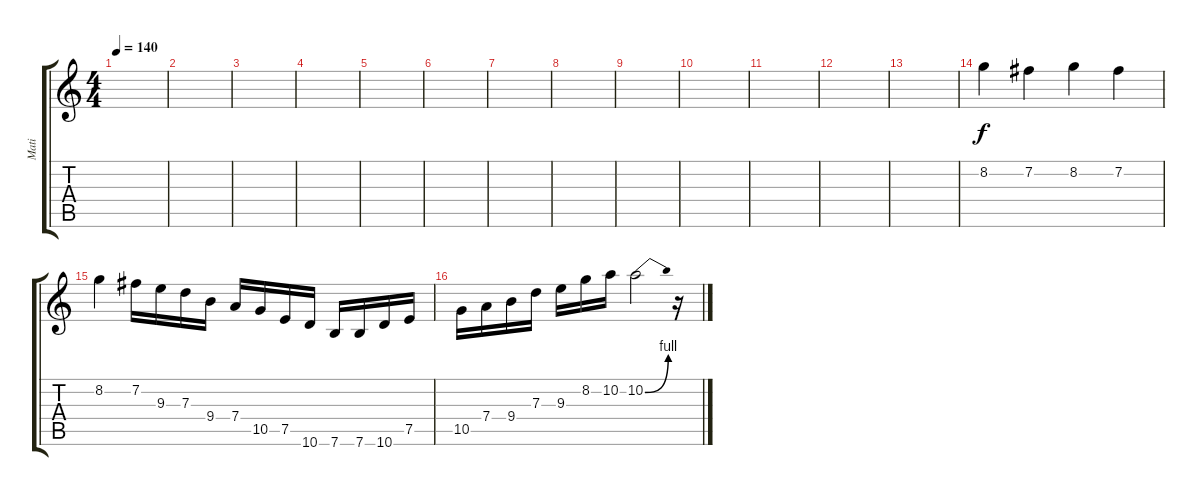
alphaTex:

\track ("Mati" "Mati") {instrument distortionguitar}
\staff {score tabs}
\tuning (E4 B3 G3 D3 A2 E2) {hide}
\ts (4 4)
\tempo 140
\clef g2
\ks c
|
|
|
|
|
|
|
|
|
|
|
|
|
8.2.4 7.2.4 8.2.4 7.2.4 |
8.2.4 7.2.16 9.3.16 7.3.16 9.4.16 7.4.16 10.5.16 7.5.16 10.6.16 7.6.16 7.6.16 10.6.16 7.5.16 |
10.5.16 7.4.16 9.4.16 7.3.16 9.3.16 8.2.16 10.2.16 10.2{be (bend 0 0 60 4)}.2 r.16
